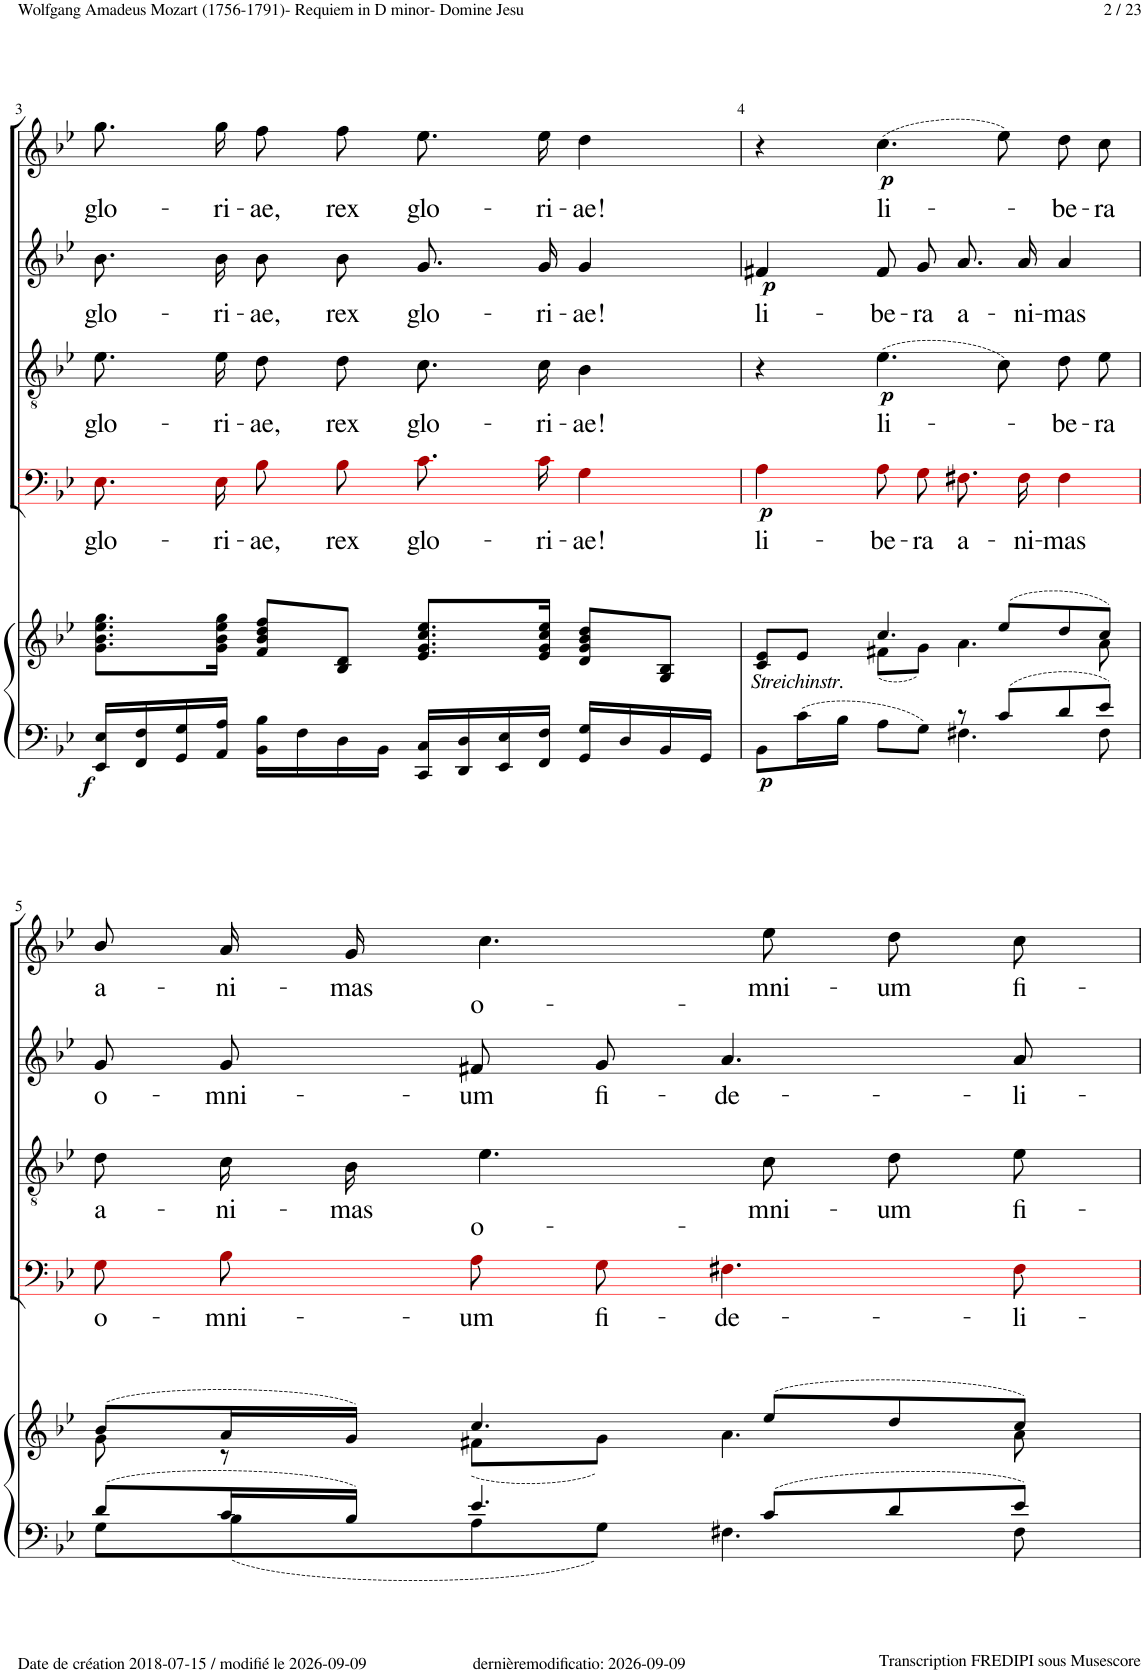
**kern	**kern	**dynam	**kern	**text	**dynam	**kern	**text	**dynam	**kern	**text	**dynam	**kern	**text	**dynam
*part5	*part5	*part5	*part4	*part4	*part4	*part3	*part3	*part3	*part2	*part2	*part2	*part1	*part1	*part1
*staff6	*staff5	*staff5/6	*staff4	*staff4	*staff4	*staff3	*staff3	*staff3	*staff2	*staff2	*staff2	*staff1	*staff1	*staff1
*I"Piano	*	*	*I"Bass	*	*	*I"Tenor	*	*	*I"Alto	*	*	*I"Soprano	*	*
*I'Pno	*	*	*	*	*	*	*	*	*	*	*	*	*	*
!!LO:PB:g=z
*clefF4	*clefG2	*	*clefF4	*	*	*clefGv2	*	*	*clefG2	*	*	*clefG2	*	*
*	*	*	*ITrd8c14	*	*	*	*	*	*	*	*	*	*	*
*k[b-e-]	*k[b-e-]	*	*k[b-e-]	*	*	*k[b-e-]	*	*	*k[b-e-]	*	*	*k[b-e-]	*	*
*M4/4	*M4/4	*	*M4/4	*	*	*M4/4	*	*	*M4/4	*	*	*M4/4	*	*
*met(c)	*met(c)	*	*met(c)	*	*	*met(c)	*	*	*met(c)	*	*	*met(c)	*	*
=3	=3	=3	=3	=3	=3	=3	=3	=3	=3	=3	=3	=3	=3	=3
!	!	!LO:DY:b=2	!	!LO:LY:b	!	!	!LO:LY:b	!	!	!LO:LY:b	!	!	!LO:LY:b	!
16EE-/ 16E-/LL	8.g\ 8.b-\ 8.ee-\ 8.gg\L	f	8.E-!i\L	glo-	.	8.e-!\L	glo-	.	8.b-!\L	glo-	.	8.gg!\L	glo-	.
16FF/ 16F/	.	.	.	.	.	.	.	.	.	.	.	.	.	.
16GG/ 16G/	.	.	.	.	.	.	.	.	.	.	.	.	.	.
!	!	!	!	!LO:LY:b	!	!	!LO:LY:b	!	!	!LO:LY:b	!	!	!LO:LY:b	!
16AA/ 16A/JJ	16g\ 16b-\ 16ee-\ 16gg\Jk	.	16E-!i\Jk	-ri-	.	16e-!\Jk	-ri-	.	16b-!\Jk	-ri-	.	16gg!\Jk	-ri-	.
!	!	!	!	!LO:LY:b	!	!	!LO:LY:b	!	!	!LO:LY:b	!	!	!LO:LY:b	!
16BB-\ 16B-\LL	8f/ 8b-/ 8dd/ 8ff/L	.	8B-!i\L	-ae,	.	8d!\L	-ae,	.	8b-!\L	-ae,	.	8ff!\L	-ae,	.
16F\	.	.	.	.	.	.	.	.	.	.	.	.	.	.
!	!	!	!	!LO:LY:b	!	!	!LO:LY:b	!	!	!LO:LY:b	!	!	!LO:LY:b	!
16D\	8B-/ 8d/J	.	8B-!i\J	rex	.	8d!\J	rex	.	8b-!\J	rex	.	8ff!\J	rex	.
16BB-\JJ	.	.	.	.	.	.	.	.	.	.	.	.	.	.
!	!	!	!	!LO:LY:b	!	!	!LO:LY:b	!	!	!LO:LY:b	!	!	!LO:LY:b	!
16CC/ 16C/LL	8.e-/ 8.g/ 8.cc/ 8.ee-/L	.	8.c!i\L	glo-	.	8.c!\L	glo-	.	8.g!/L	glo-	.	8.ee-!\L	glo-	.
16DD/ 16D/	.	.	.	.	.	.	.	.	.	.	.	.	.	.
16EE-/ 16E-/	.	.	.	.	.	.	.	.	.	.	.	.	.	.
!	!	!	!	!LO:LY:b	!	!	!LO:LY:b	!	!	!LO:LY:b	!	!	!LO:LY:b	!
16FF/ 16F/JJ	16e-/ 16g/ 16cc/ 16ee-/Jk	.	16c!i\Jk	-ri-	.	16c!\Jk	-ri-	.	16g!/Jk	-ri-	.	16ee-!\Jk	-ri-	.
!	!	!	!	!LO:LY:b	!	!	!LO:LY:b	!	!	!LO:LY:b	!	!	!LO:LY:b	!
16GG/ 16G/LL	8d/ 8g/ 8b-/ 8dd/L	.	4G'~!i\	-ae!	.	4B-!\	-ae!	.	4g!/	-ae!	.	4dd!\	-ae!	.
16D/	.	.	.	.	.	.	.	.	.	.	.	.	.	.
16BB-/	8G/ 8B-/J	.	.	.	.	.	.	.	.	.	.	.	.	.
16GG/JJ	.	.	.	.	.	.	.	.	.	.	.	.	.	.
=4	=4	=4	=4	=4	=4	=4	=4	=4	=4	=4	=4	=4	=4	=4
*^	*^	*	*	*	*	*	*	*	*	*	*	*	*	*
!	!	!LO:TX:b:i:t=Streichinstr.	!	!	!	!	!	!	!	!	!	!	!	!	!	!
!	!	!	!	!LO:DY:b=2	!	!LO:LY:b	!LO:DY:b	!	!	!	!	!LO:LY:b	!LO:DY:b	!	!	!
8BB-\L	2ryy	8c/ 8e-/L	4ryy	p	4A!i\	li-	p	4r	.	.	4f#X!/	li-	p	4r	.	.
16c\L	.	8e-/J	.	.	.	.	.	.	.	.	.	.	.	.	.	.
16B-\JJ	.	.	.	.	.	.	.	.	.	.	.	.	.	.	.	.
!	!	!	!	!	!	!LO:LY:b	!	!	!LO:LY:b	!LO:DY:b	!	!LO:LY:b	!	!	!LO:LY:b	!LO:DY:b
8A\L	.	4.cc/	(8f#X\L	.	8A!i\L	-be-	.	(4.e-!\	li-	p	8f#!/L	-be-	.	(4.cc!\	li-	p
!	!	!	!	!	!	!LO:LY:b	!	!	!	!	!	!LO:LY:b	!	!	!	!
8G\J	.	.	8g\J)	.	8G!i\J	-ra	.	.	.	.	8g!/J	-ra	.	.	.	.
!	!	!	!	!	!	!LO:LY:b	!	!	!	!	!	!LO:LY:b	!	!	!	!
8r	4.F#X\	.	4.a\	.	8.F#X!i\L	a-	.	.	.	.	8.a!/L	a-	.	.	.	.
8c/L	.	(8ee-/L	.	.	.	.	.	8c!\)	.	.	.	.	.	8ee-!\)	.	.
!	!	!	!	!	!	!LO:LY:b	!	!	!	!	!	!LO:LY:b	!	!	!	!
.	.	.	.	.	16F#!i\Jk	-ni-	.	.	.	.	16a!/Jk	-ni-	.	.	.	.
!	!	!	!	!	!	!LO:LY:b	!	!	!LO:LY:b	!	!	!LO:LY:b	!	!	!LO:LY:b	!
8d/	.	8dd/	.	.	4F#!i\	-mas	.	8d!\L	-be-	.	4a!/	-mas	.	8dd!\L	-be-	.
!	!	!	!	!	!	!	!	!	!LO:LY:b	!	!	!	!	!	!LO:LY:b	!
8e-/J	8F#\	8cc/J)	8a\	.	.	.	.	8e-!\J	-ra	.	.	.	.	8cc!\J	-ra	.
!!LO:LB:g=z
=5	=5	=5	=5	=5	=5	=5	=5	=5	=5	=5	=5	=5	=5	=5	=5	=5
!	!	!	!	!	!	!LO:LY:b	!	!	!LO:LY:b	!	!	!LO:LY:b	!	!	!LO:LY:b	!
8d/L	8G\L	(8b-/L	8g\	.	8G!i\L	o-	.	8d!\L	a-	.	8g!/L	o-	.	8b-!/L	a-	.
!	!	!	!	!	!	!LO:LY:b	!	!	!LO:LY:b	!	!	!LO:LY:b	!	!	!LO:LY:b	!
16c/L	8B-\	16a/L	8r	.	8B-!i\J	-mni-	.	16c!\L	-ni-	.	8g!/J	-mni-	.	16a!/L	-ni-	.
!	!	!	!	!	!	!	!	!	!LO:LY:b	!	!	!	!	!	!LO:LY:b	!
16B-/JJ	.	16g/JJ)	.	.	.	.	.	16B-!\JJ	-mas	.	.	.	.	16g!/JJ	-mas	.
!	!	!	!	!	!	!LO:LY:b	!	!	!LO:LY:b	!	!	!LO:LY:b	!	!	!LO:LY:b	!
4.e-/	8A\	4.cc/	(8f#X\L	.	8A!i\L	-um	.	4.e-!\	o-	.	8f#X!/L	-um	.	4.cc!\	o-	.
!	!	!	!	!	!	!LO:LY:b	!	!	!	!	!	!LO:LY:b	!	!	!	!
.	8G\J	.	8g\J)	.	8G!i\J	fi-	.	.	.	.	8g!/J	fi-	.	.	.	.
!	!	!	!	!	!	!LO:LY:b	!	!	!	!	!	!LO:LY:b	!	!	!	!
.	4.F#X\	.	4.a\	.	4.F#X!i\	-de-	.	.	.	.	4.a!/	-de-	.	.	.	.
!	!	!	!	!	!	!	!	!	!LO:LY:b	!	!	!	!	!	!LO:LY:b	!
8c/L	.	(8ee-/L	.	.	.	.	.	8c!\	-mni-	.	.	.	.	8ee-!\	-mni-	.
!	!	!	!	!	!	!	!	!	!LO:LY:b	!	!	!	!	!	!LO:LY:b	!
8d/	.	8dd/	.	.	.	.	.	8d!\L	-um	.	.	.	.	8dd!\L	-um	.
!	!	!	!	!	!	!LO:LY:b	!	!	!LO:LY:b	!	!	!LO:LY:b	!	!	!LO:LY:b	!
8e-/J	8F#\	8cc/J)	8a\	.	8F#!i\	-li-	.	8e-!\J	fi-	.	8a!/	-li-	.	8cc!\J	fi-	.
*v	*v	*	*	*	*	*	*	*	*	*	*	*	*	*	*	*
*	*v	*v	*	*	*	*	*	*	*	*	*	*	*	*	*
=	=	=	=	=	=	=	=	=	=	=	=	=	=	=
*-	*-	*-	*-	*-	*-	*-	*-	*-	*-	*-	*-	*-	*-	*-
